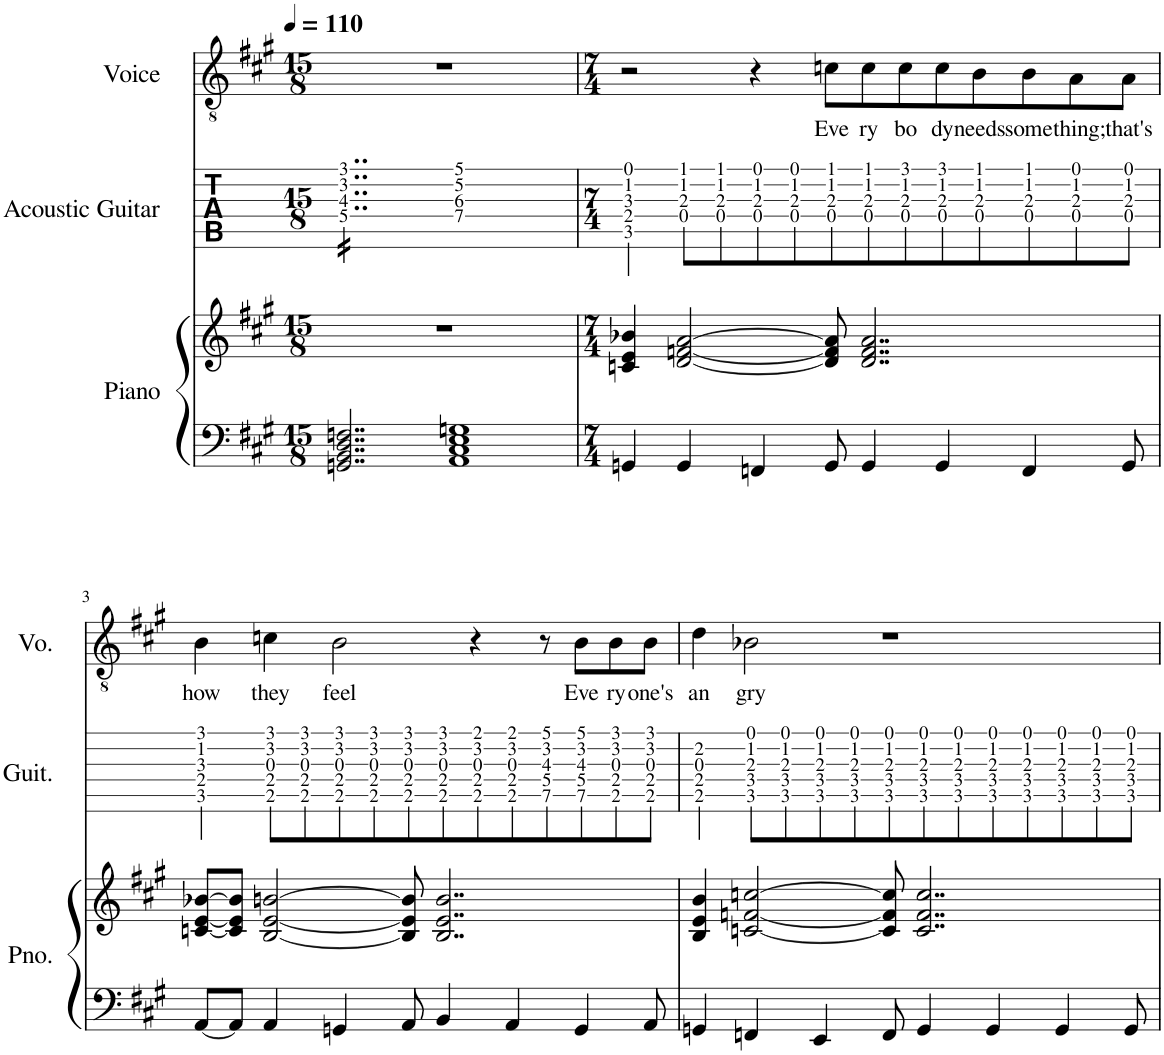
**kern	**kern	**kern	**kern	**text
*part3	*part3	*part2	*part1	*part1
*staff4	*staff3	*staff2	*staff1	*staff1
*I"Piano	*	*I"Acoustic Guitar	*I"Voice	*
*I'Pno.	*	*I'Guit.	*I'Vo.	*
*	*	*stria6	*	*
*clefF4	*clefG2	*	*clefGv2	*
*k[f#c#g#]	*k[f#c#g#]	*k[f#c#g#]	*k[f#c#g#]	*
*M15/8	*M15/8	*M15/8	*M15/8	*
*MM110	*MM110	*MM110	*MM110	*
=1	=1	=1	=1	=1
2..GGn/ 2..BB/ 2..D/ 2..Fn/	1...r	2..Gn\ 2..B\ 2..d\ 2..gn\	1...r	.
1AA 1C# 1E 1Gn	.	1A 1c# 1e 1a	.	.
=2	=2	=2	=2	=2
*M7/4	*M7/4	*M7/4	*M7/4	*
4GGn/	4cn/ 4e/ 4b-X/	4Cn\ 4E\ 4B-X\ 4cn\ 4e\	2r	.
4GG/	[2d/ [2fn/ [2a/	8D\ 8A\ 8c\ 8fn\L	.	.
.	.	8D\ 8A\ 8c\ 8f\	.	.
4FFn/	.	8D\ 8A\ 8c\ 8e\	4r	.
.	.	8D\ 8A\ 8c\ 8e\	.	.
!	!	!	!	!LO:LY:b
8GG/	8d/] 8f/] 8a/]	8D\ 8A\ 8c\ 8f\	8cn\L	Eve
!	!	!	!	!LO:LY:b
4GG/	2..d/ 2..f/ 2..a/	8D\ 8A\ 8c\ 8f\	8c\	ry
!	!	!	!	!LO:LY:b
.	.	8D\ 8A\ 8c\ 8g\	8c\	bo
!	!	!	!	!LO:LY:b
4GG/	.	8D\ 8A\ 8c\ 8g\	8c\	dy
!	!	!	!	!LO:LY:b
.	.	8D\ 8A\ 8c\ 8f\	8B\	needs
!	!	!	!	!LO:LY:b
4FF/	.	8D\ 8A\ 8c\ 8f\	8B\	some
!	!	!	!	!LO:LY:b
.	.	8D\ 8A\ 8c\ 8e\	8A\	thing;
!	!	!	!	!LO:LY:b
8GG/	.	8D\ 8A\ 8c\ 8e\J	8A\J	that's
!!LO:LB:g=z
=3	=3	=3	=3	=3
!	!	!	!	!LO:LY:b
[8AA/L	[8cn/ [8e/ [8b-X/L	4Cn\ 4E\ 4B-X\ 4cn\ 4gn\	4B\	how
8AA/J]	8c/] 8e/] 8b-/]J	.	.	.
!	!	!	!	!LO:LY:b
4AA/	[2B/ [2e/ [2bn/	8BB\ 8E\ 8Gn\ 8d\ 8g\L	4cn\	they
.	.	8BB\ 8E\ 8G\ 8d\ 8g\	.	.
!	!	!	!	!LO:LY:b
4GGn/	.	8BB\ 8E\ 8G\ 8d\ 8g\	2B\	feel
.	.	8BB\ 8E\ 8G\ 8d\ 8g\	.	.
8AA/	8B/] 8e/] 8b/]	8BB\ 8E\ 8G\ 8d\ 8g\	.	.
4BB/	2..B/ 2..e/ 2..b/	8BB\ 8E\ 8G\ 8d\ 8g\	.	.
.	.	8BB\ 8E\ 8G\ 8d\ 8f#\	4r	.
4AA/	.	8BB\ 8E\ 8G\ 8d\ 8f#\	.	.
.	.	8E\ 8G\ 8Bn\ 8d\ 8a\	8r	.
!	!	!	!	!LO:LY:b
4GG/	.	8E\ 8G\ 8B\ 8d\ 8a\	8B\L	Eve
!	!	!	!	!LO:LY:b
.	.	8BB\ 8E\ 8G\ 8d\ 8g\	8B\	ry
!	!	!	!	!LO:LY:b
8AA/	.	8BB\ 8E\ 8G\ 8d\ 8g\J	8B\J	one's
=4	=4	=4	=4	=4
!	!	!	!	!LO:LY:b
4GGn/	4B/ 4e/ 4b/	4BB\ 4E\ 4Gn\ 4c#\	4d\	an
!	!	!	!	!LO:LY:b
4FFn/	[2cn/ [2fn/ [2ccn/	8Cn\ 8Fn\ 8A\ 8cn\ 8e\L	2B-X\	gry
.	.	8C\ 8F\ 8A\ 8c\ 8e\	.	.
4EE/	.	8C\ 8F\ 8A\ 8c\ 8e\	.	.
.	.	8C\ 8F\ 8A\ 8c\ 8e\	.	.
8FF/	8c/] 8f/] 8cc/]	8C\ 8F\ 8A\ 8c\ 8e\	1r	.
4GG/	2..c/ 2..f/ 2..cc/	8C\ 8F\ 8A\ 8c\ 8e\	.	.
.	.	8C\ 8F\ 8A\ 8c\ 8e\	.	.
4GG/	.	8C\ 8F\ 8A\ 8c\ 8e\	.	.
.	.	8C\ 8F\ 8A\ 8c\ 8e\	.	.
4GG/	.	8C\ 8F\ 8A\ 8c\ 8e\	.	.
.	.	8C\ 8F\ 8A\ 8c\ 8e\	.	.
8GG/	.	8C\ 8F\ 8A\ 8c\ 8e\J	.	.
=	=	=	=	=
*-	*-	*-	*-	*-
